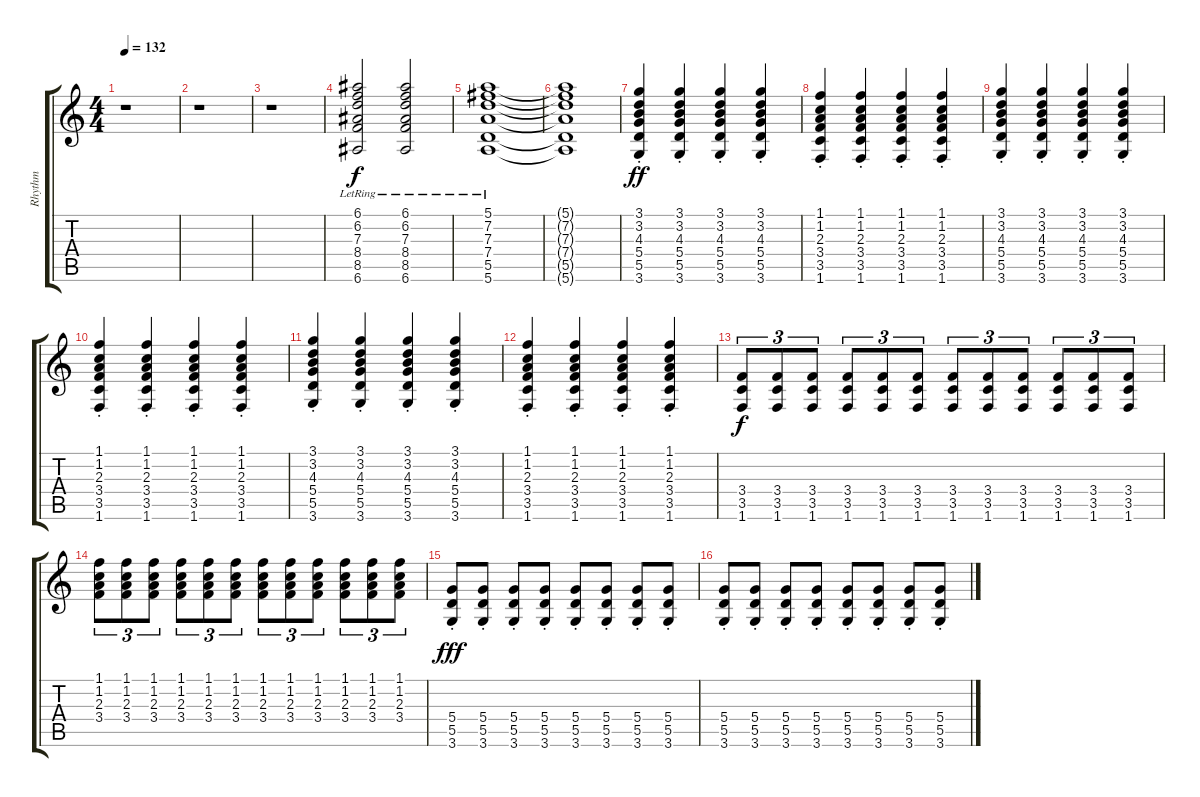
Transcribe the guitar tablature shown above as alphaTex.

\track ("Rhythm" "Rhythm") {instrument electricguitarclean}
\staff {score tabs}
\tuning (E4 B3 G3 D3 A2 E2) {hide}
\ts (4 4)
\tempo 132
\clef g2
\ks c
r.1{dy f} |
r.1 |
r.1 |
(6.1{lr} 6.2{lr} 7.3{lr} 8.4 8.5{lr} 6.6{lr}).2 (6.1{lr} 6.2{lr} 7.3{lr} 8.4{lr} 8.5{lr} 6.6{lr}).2 |
(5.1{lr} 7.2{lr} 7.3{lr} 7.4{lr} 5.5{lr} 5.6{lr}).1 |
(5.1{t} 7.2{t} 7.3{t} 7.4{t} 5.5{t} 5.6{t}).1 |
(3.1{st} 3.2{st} 4.3{st} 5.4{st} 5.5{st} 3.6{st}).4{dy ff volume 12} (3.1{st} 3.2{st} 4.3{st} 5.4{st} 5.5{st} 3.6{st}).4 (3.1{st} 3.2{st} 4.3{st} 5.4{st} 5.5{st} 3.6{st}).4 (3.1{st} 3.2{st} 4.3{st} 5.4{st} 5.5{st} 3.6{st}).4 |
(1.1{st} 1.2{st} 2.3{st} 3.4{st} 3.5{st} 1.6{st}).4 (1.1{st} 1.2{st} 2.3{st} 3.4{st} 3.5{st} 1.6{st}).4 (1.1{st} 1.2{st} 2.3{st} 3.4{st} 3.5{st} 1.6{st}).4 (1.1{st} 1.2{st} 2.3{st} 3.4{st} 3.5{st} 1.6{st}).4 |
(3.1{st} 3.2{st} 4.3{st} 5.4{st} 5.5{st} 3.6{st}).4 (3.1{st} 3.2{st} 4.3{st} 5.4{st} 5.5{st} 3.6{st}).4 (3.1{st} 3.2{st} 4.3{st} 5.4{st} 5.5{st} 3.6{st}).4 (3.1{st} 3.2{st} 4.3{st} 5.4{st} 5.5{st} 3.6{st}).4 |
(1.1{st} 1.2{st} 2.3{st} 3.4{st} 3.5{st} 1.6{st}).4 (1.1{st} 1.2{st} 2.3{st} 3.4{st} 3.5{st} 1.6{st}).4 (1.1{st} 1.2{st} 2.3{st} 3.4{st} 3.5{st} 1.6{st}).4 (1.1{st} 1.2{st} 2.3{st} 3.4{st} 3.5{st} 1.6{st}).4 |
(3.1{st} 3.2{st} 4.3{st} 5.4{st} 5.5{st} 3.6{st}).4 (3.1{st} 3.2{st} 4.3{st} 5.4{st} 5.5{st} 3.6{st}).4 (3.1{st} 3.2{st} 4.3{st} 5.4{st} 5.5{st} 3.6{st}).4 (3.1{st} 3.2{st} 4.3{st} 5.4{st} 5.5{st} 3.6{st}).4 |
(1.1{st} 1.2{st} 2.3{st} 3.4{st} 3.5{st} 1.6{st}).4 (1.1{st} 1.2{st} 2.3{st} 3.4{st} 3.5{st} 1.6{st}).4 (1.1{st} 1.2{st} 2.3{st} 3.4{st} 3.5{st} 1.6{st}).4 (1.1{st} 1.2{st} 2.3{st} 3.4{st} 3.5{st} 1.6{st}).4 |
(3.4 3.5 1.6).8{tu (3 2) dy f} (3.4 3.5 1.6).8{tu (3 2)} (3.4 3.5 1.6).8{tu (3 2)} (3.4 3.5 1.6).8{tu (3 2)} (3.4 3.5 1.6).8{tu (3 2)} (3.4 3.5 1.6).8{tu (3 2)} (3.4 3.5 1.6).8{tu (3 2)} (3.4 3.5 1.6).8{tu (3 2)} (3.4 3.5 1.6).8{tu (3 2)} (3.4 3.5 1.6).8{tu (3 2)} (3.4 3.5 1.6).8{tu (3 2)} (3.4 3.5 1.6).8{tu (3 2)} |
(1.1 1.2 2.3 3.4).8{tu (3 2)} (1.1 1.2 2.3 3.4).8{tu (3 2)} (1.1 1.2 2.3 3.4).8{tu (3 2)} (1.1 1.2 2.3 3.4).8{tu (3 2)} (1.1 1.2 2.3 3.4).8{tu (3 2)} (1.1 1.2 2.3 3.4).8{tu (3 2)} (1.1 1.2 2.3 3.4).8{tu (3 2)} (1.1 1.2 2.3 3.4).8{tu (3 2)} (1.1 1.2 2.3 3.4).8{tu (3 2)} (1.1 1.2 2.3 3.4).8{tu (3 2)} (1.1 1.2 2.3 3.4).8{tu (3 2)} (1.1 1.2 2.3 3.4).8{tu (3 2)} |
(5.4{st} 5.5{st} 3.6{st}).8{dy fff} (5.4{st} 5.5{st} 3.6{st}).8 (5.4{st} 5.5{st} 3.6{st}).8 (5.4{st} 5.5{st} 3.6{st}).8 (5.4{st} 5.5{st} 3.6{st}).8 (5.4{st} 5.5{st} 3.6{st}).8 (5.4{st} 5.5 3.6{st}).8 (5.4{st} 5.5{st} 3.6{st}).8 |
(5.4{st} 5.5{st} 3.6{st}).8 (5.4{st} 5.5{st} 3.6{st}).8 (5.4{st} 5.5{st} 3.6{st}).8 (5.4{st} 5.5{st} 3.6{st}).8 (5.4{st} 5.5{st} 3.6{st}).8 (5.4{st} 5.5{st} 3.6{st}).8 (5.4{st} 5.5 3.6{st}).8 (5.4{st} 5.5{st} 3.6{st}).8
